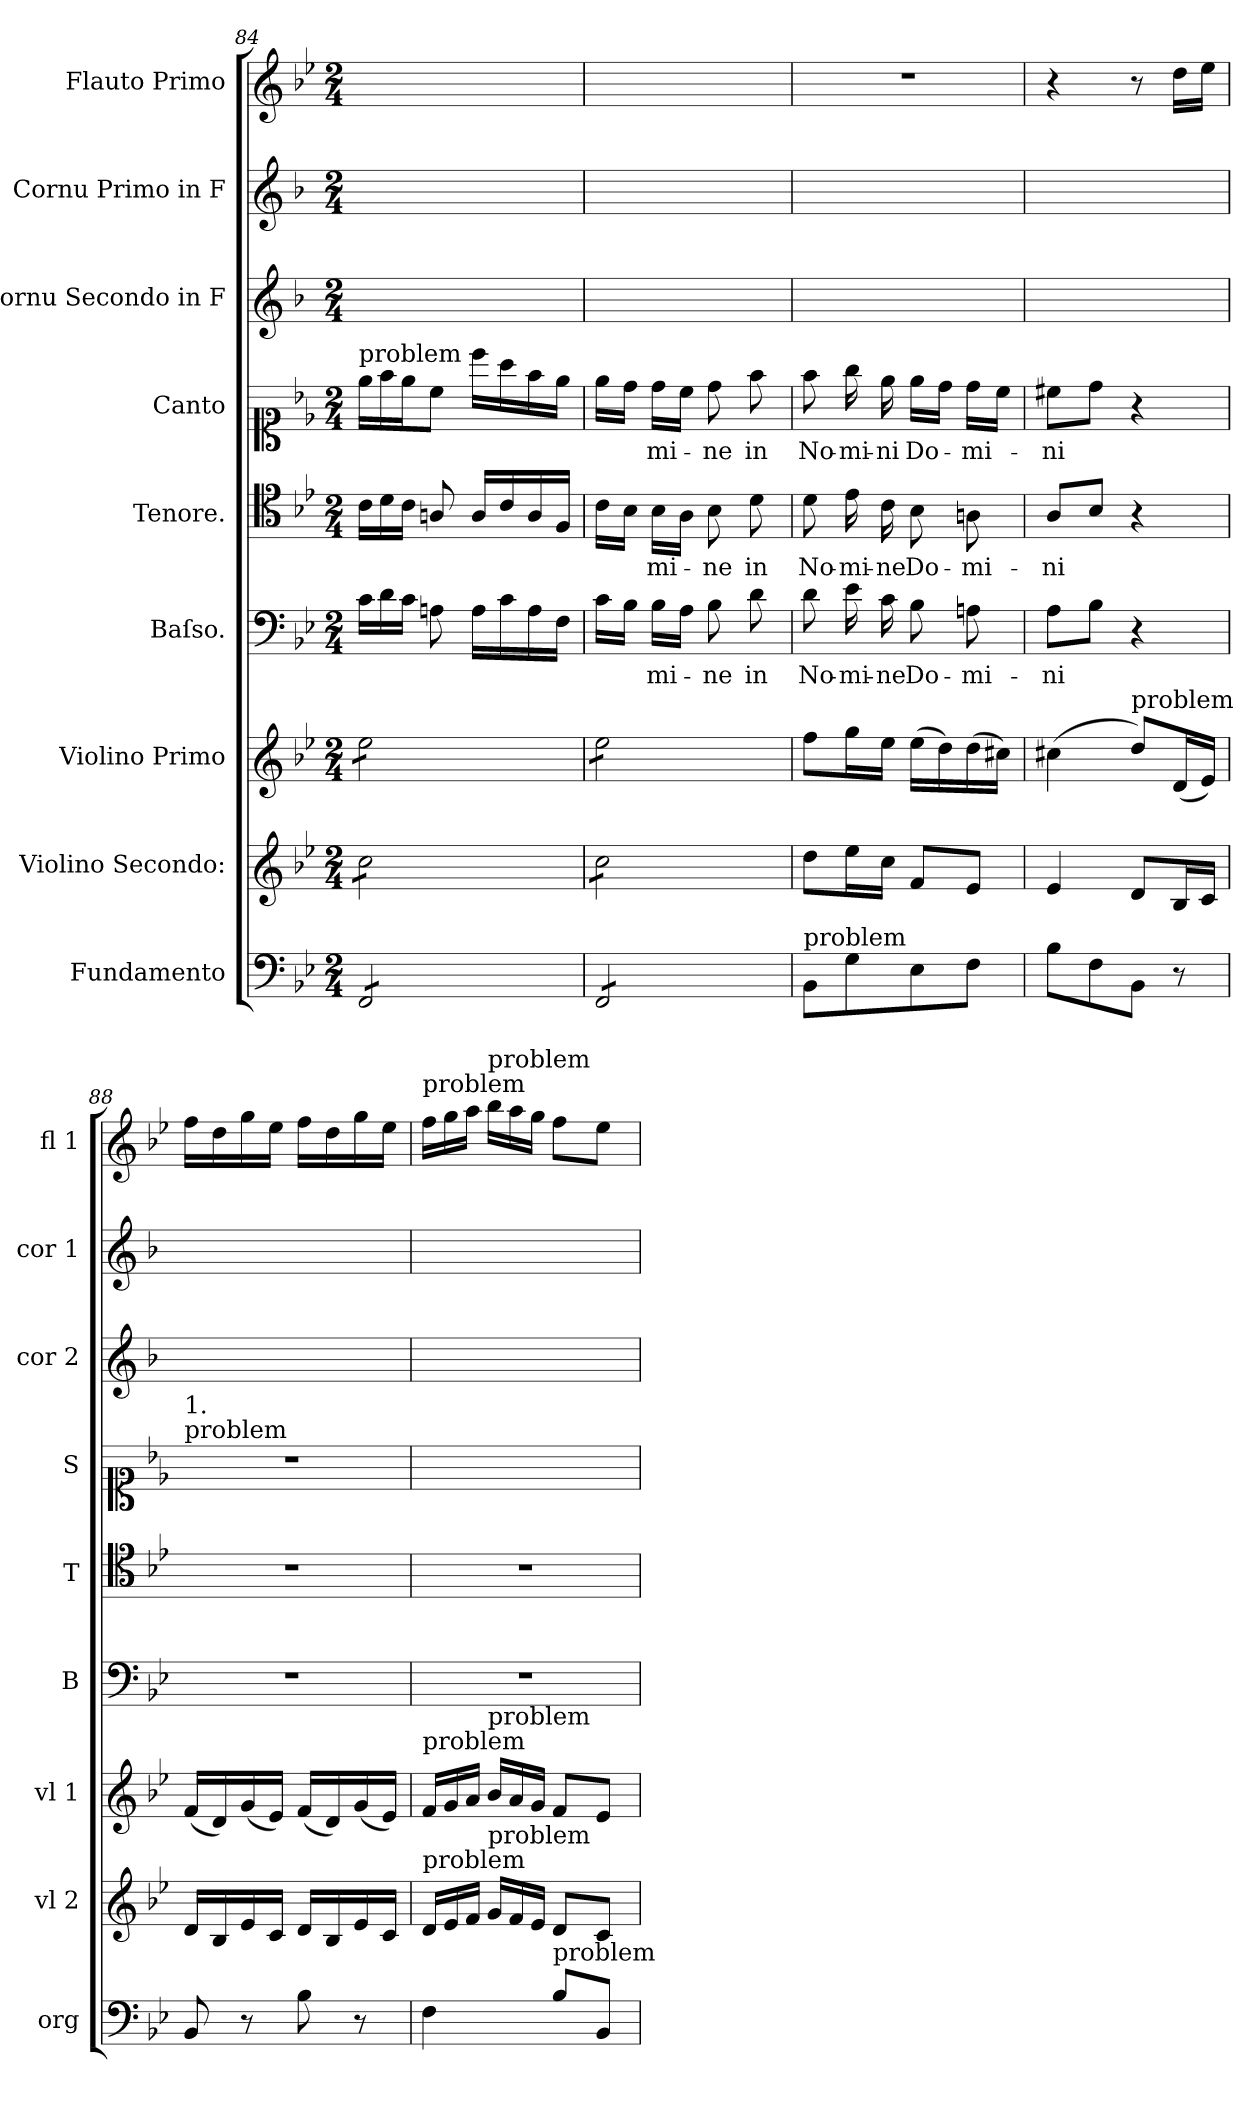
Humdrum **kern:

**kern	**kern	**kern	**kern	**text	**kern	**text	**kern	**text	**kern	**kern	**kern
*part9	*part8	*part7	*part6	*part6	*part5	*part5	*part4	*part4	*part3	*part2	*part1
*staff9	*staff8	*staff7	*staff6	*staff6	*staff5	*staff5	*staff4	*staff4	*staff3	*staff2	*staff1
*I"Fundamento	*I"Violino Secondo:	*I"Violino Primo	*I"Baſso.	*	*I"Tenore.	*	*I"Canto	*	*I"Cornu Secondo in F	*I"Cornu Primo in F	*I"Flauto Primo
*I'org	*I'vl 2	*I'vl 1	*I'B	*	*I'T	*	*I'S	*	*I'cor 2	*I'cor 1	*I'fl 1
*clefF4	*clefG2	*clefG2	*clefF4	*	*clefC4	*	*clefC1	*	*clefG2	*clefG2	*clefG2
*	*	*	*	*	*	*	*	*	*ITrd4c7	*ITrd4c7	*
*k[b-e-]	*k[b-e-]	*k[b-e-]	*k[b-e-]	*	*k[b-e-]	*	*k[b-e-]	*	*k[b-e-]	*k[b-e-]	*k[b-e-]
*M2/4	*M2/4	*M2/4	*M2/4	*	*M2/4	*	*M2/4	*	*M2/4	*M2/4	*M2/4
*	*	*	*Xtuplet	*	*Xtuplet	*	*Xtuplet	*	*	*	*
=84	=84	=84	=84	=84	=84	=84	=84	=84	=84	=84	=84
!	!	!	!	!	!	!	!LO:TX:a:t=problem	!	!	!	!
*tremolo	*	*	*	*	*	*	*	*	*	*	*
*	*tremolo	*	*	*	*	*	*	*	*	*	*
*	*	*tremolo	*	*	*	*	*	*	*	*	*
8FF/L	8cc\L	8ee-\L	24c\LL	.	24c\LL	.	24ee-\LL	.	2ryy	2ryy	2ryy
.	.	.	24d\	.	24d\	.	24ff\	.	.	.	.
.	.	.	24c\JJ	.	24c\JJ	.	24ee-\J	.	.	.	.
8FF/	8cc\	8ee-\	8An\	.	8An/	.	8cc\J	.	.	.	.
8FF/	8cc\	8ee-\	16A\LL	.	16A/LL	.	16ccc\LL	.	.	.	.
.	.	.	16c\	.	16c/	.	16aa\	.	.	.	.
8FF/J	8cc\J	8ee-\J	16A\	.	16A/	.	16ff\	.	.	.	.
.	.	.	16F\JJ	.	16F/JJ	.	16ee-\JJ	.	.	.	.
=85	=85	=85	=85	=85	=85	=85	=85	=85	=85	=85	=85
8FF/L	8cc\L	8ee-\L	16c\LL	.	16c\LL	.	16ee-\LL	.	2ryy	2ryy	2ryy
.	.	.	16B-\JJ	.	16B-\JJ	.	16dd\JJ	.	.	.	.
8FF/	8cc\	8ee-\	16B-\LL	-mi-	16B-\LL	-mi-	16dd\LL	-mi-	.	.	.
.	.	.	16A\JJ	.	16A\JJ	.	16cc\JJ	.	.	.	.
8FF/	8cc\	8ee-\	8B-\	-ne	8B-\	-ne	8dd\	-ne	.	.	.
8FF/J	8cc\J	8ee-\J	8d\	in	8d\	in	8ff\	in	.	.	.
*	*	*Xtremolo	*	*	*	*	*	*	*	*	*
*	*Xtremolo	*	*	*	*	*	*	*	*	*	*
*Xtremolo	*	*	*	*	*	*	*	*	*	*	*
=86	=86	=86	=86	=86	=86	=86	=86	=86	=86	=86	=86
!LO:TX:a:t=problem	!	!	!	!	!	!	!	!	!	!	!
!	!	!	!	!	!	!	!	!	!	!	!LO:N:vis=1
8BB-/L	8dd\L	8ff\L	8d\	No-	8d\	No-	8ff\	No-	2ryy	2ryy	2r
8G\	16ee-\L	16gg\L	16e-\	-mi-	16e-\	-mi-	16gg\	-mi-	.	.	.
.	16cc\JJ	16ee-\JJ	16c\	-ne	16c\	-ne	16ee-\	-ni	.	.	.
8E-\	8f/L	(16ee-\LL	8B-\	Do-	8B-\	Do-	16ee-\LL	Do-	.	.	.
.	.	16dd\)	.	.	.	.	16dd\JJ	.	.	.	.
8F\J	8e-/J	(16dd\	8An\	-mi-	8An\	-mi-	16dd\LL	-mi-	.	.	.
.	.	16cc#X\JJ)	.	.	.	.	16cc\JJ	.	.	.	.
=87	=87	=87	=87	=87	=87	=87	=87	=87	=87	=87	=87
8B-\L	4e-/	(4cc#X\	8A\L	-ni	8A/L	-ni	8cc#X\L	-ni	2ryy	2ryy	4r
8F\	.	.	8B-\J	.	8B-/J	.	8dd\J	.	.	.	.
!	!	!LO:TX:a:t=problem	!	!	!	!	!	!	!	!	!
8BB-\J	8d/L	8dd\L)	4r	.	4r	.	4r	.	.	.	8r
8r	16B-/L	(16d/L	.	.	.	.	.	.	.	.	16dd\LL
.	16c/JJ	16e-/JJ)	.	.	.	.	.	.	.	.	16ee-\JJ
=88	=88	=88	=88	=88	=88	=88	=88	=88	=88	=88	=88
!	!	!	!	!	!	!	!LO:TX:a:t=problem	!	!	!	!
!	!	!	!	!	!	!	!LO:TX:a:t=1.	!	!	!	!
!	!	!	!	!	!	!	!LO:N:vis=1	!	!	!	!
8BB-/	16d/LL	(16f/LL	2r	.	2r	.	2r	.	2ryy	2ryy	16ff\LL
.	16B-/	16d/)	.	.	.	.	.	.	.	.	16dd\
8r	16e-/	(16g/	.	.	.	.	.	.	.	.	16gg\
.	16c/JJ	16e-/JJ)	.	.	.	.	.	.	.	.	16ee-\JJ
8B-\	16d/LL	(16f/LL	.	.	.	.	.	.	.	.	16ff\LL
.	16B-/	16d/)	.	.	.	.	.	.	.	.	16dd\
8r	16e-/	(16g/	.	.	.	.	.	.	.	.	16gg\
.	16c/JJ	16e-/JJ)	.	.	.	.	.	.	.	.	16ee-\JJ
=89	=89	=89	=89	=89	=89	=89	=89	=89	=89	=89	=89
*	*Xtuplet	*Xtuplet	*	*	*	*	*	*	*	*	*Xtuplet
!	!	!	!	!	!	!	!	!	!	!	!LO:TX:a:t=problem
!	!	!LO:TX:a:t=problem	!	!	!	!	!	!	!	!	!
!	!LO:TX:a:t=problem	!	!	!	!	!	!	!	!	!	!
4F\	24d/LL	24f/LL	2r	.	2r	.	2ryy	.	2ryy	2ryy	24ff\LL
.	24e-/	24g/	.	.	.	.	.	.	.	.	24gg\
.	24f/JJ	24a/JJ	.	.	.	.	.	.	.	.	24aa\JJ
!	!	!	!	!	!	!	!	!	!	!	!LO:TX:a:t=problem
!	!	!LO:TX:a:t=problem	!	!	!	!	!	!	!	!	!
!	!LO:TX:a:t=problem	!	!	!	!	!	!	!	!	!	!
.	24g/LL	24b-/LL	.	.	.	.	.	.	.	.	24bb-\LL
.	24f/	24a/	.	.	.	.	.	.	.	.	24aa\
.	24e-/JJ	24g/JJ	.	.	.	.	.	.	.	.	24gg\JJ
!LO:TX:a:t=problem	!	!	!	!	!	!	!	!	!	!	!
8B-\L	8d/L	8f/L	.	.	.	.	.	.	.	.	8ff\L
8BB-/J	8c/J	8e-/J	.	.	.	.	.	.	.	.	8ee-\J
=	=	=	=	=	=	=	=	=	=	=	=
*-	*-	*-	*-	*-	*-	*-	*-	*-	*-	*-	*-
